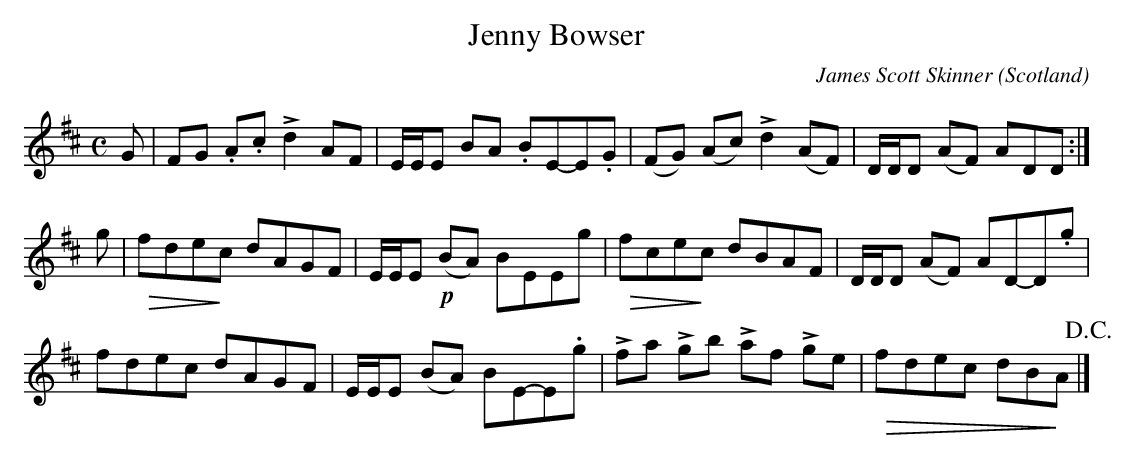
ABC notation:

X:1
U:~=!turn!
U:n=!diminuendo(!
U:p=!diminuendo)!
T:Jenny Bowser
C:James Scott Skinner
O:Scotland
M:C
L:1/8
K:D
G | FG .A.c Ld2 AF | E/2E/2E BA .BE-E.G | (FG) (Ac) Ld2 (AF) | D/2D/2D (AF) ADD :|
g | nfdepc dAGF | E/2E/2E !p!(BA) BEEg | nfcepc dBAF | D/2D/2D (AF) AD-D.g |
fdec dAGF | E/2E/2E (BA) BE-E.g | Lfa Lgb Laf Lge | nfdec dBpA !D.C.! |]
